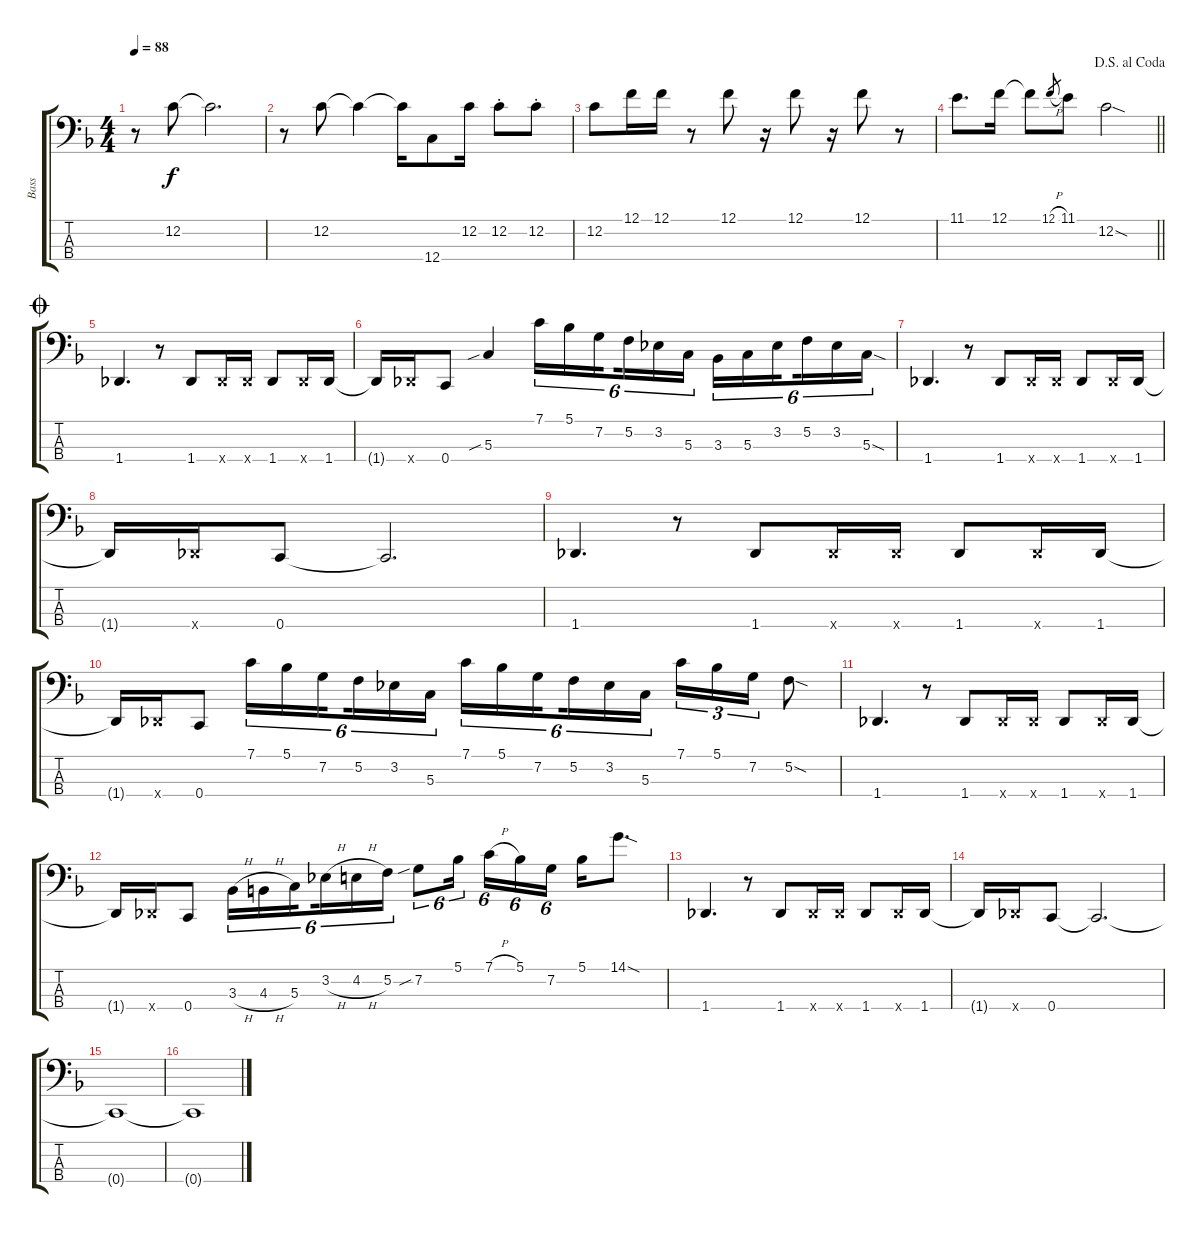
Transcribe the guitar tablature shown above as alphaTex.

\track ("Bass" "Bass") {instrument electricbasspick}
\staff {score tabs}
\tuning (F2 C2 G1 C1) {hide}
\ts (4 4)
\tempo 88
\clef f4
\ks f
r.8{dy f} 12.2.8 12.2{t}.2{d} |
r.8 12.2.8 12.2{t}.4 12.2{t}.16 12.4.8 12.2.16 12.2{st}.8 12.2{st}.8 |
12.2.8 12.1.16 12.1.16 r.8 12.1.8 r.16 12.1.8 r.16 12.1.8 r.8 |
\jump dalsegnoalcoda
\barLineRight lightlight
11.1.8{d} 12.1.16 12.1{t}.8 12.1{h}.8{gr} 11.1.8 12.2{sod}.2 |
\jump coda
1.4.4{d} r.8 1.4.8 1.4{x}.16 1.4{x}.16 1.4.8 1.4{x}.16 1.4.16 |
1.4{t}.16 1.4{x}.16 0.4.8 5.3{sib}.4 7.1.16{tu (6 4)} 5.1.16{tu (6 4)} 7.2.16{tu (6 4) beam splitsecondary} 5.2.16{tu (6 4)} 3.2.16{tu (6 4)} 5.3.16{tu (6 4)} 3.3.16{tu (6 4)} 5.3.16{tu (6 4)} 3.2.16{tu (6 4) beam splitsecondary} 5.2.16{tu (6 4)} 3.2.16{tu (6 4)} 5.3{sod}.16{tu (6 4)} |
1.4.4{d} r.8 1.4.8 1.4{x}.16 1.4{x}.16 1.4.8 1.4{x}.16 1.4.16 |
1.4{t}.16 1.4{x}.16 0.4.8 0.4{t}.2{d} |
1.4.4{d} r.8 1.4.8 1.4{x}.16 1.4{x}.16 1.4.8 1.4{x}.16 1.4.16 |
1.4{t}.16 1.4{x}.16 0.4.8 7.1.16{tu (6 4)} 5.1.16{tu (6 4)} 7.2.16{tu (6 4) beam splitsecondary} 5.2.16{tu (6 4)} 3.2.16{tu (6 4)} 5.3.16{tu (6 4)} 7.1.16{tu (6 4)} 5.1.16{tu (6 4)} 7.2.16{tu (6 4) beam splitsecondary} 5.2.16{tu (6 4)} 3.2.16{tu (6 4)} 5.3.16{tu (6 4)} 7.1.16{tu (3 2)} 5.1.16{tu (3 2)} 7.2.16{tu (3 2)} 5.2{sod}.8 |
1.4.4{d} r.8 1.4.8 1.4{x}.16 1.4{x}.16 1.4.8 1.4{x}.16 1.4.16 |
1.4{t}.16 1.4{x}.16 0.4.8 3.3{h}.16{tu (6 4)} 4.3{h}.16{tu (6 4)} 5.3.16{tu (6 4) beam splitsecondary} 3.2{h}.16{tu (6 4)} 4.2{h}.16{tu (6 4)} 5.2.16{tu (6 4)} 7.2{sib}.8{tu (6 4)} 5.1.16{tu (6 4) beam splitsecondary} 7.1{h}.16{tu (6 4)} 5.1.16{tu (6 4)} 7.2.16{tu (6 4)} 5.1.16 14.1{sod}.8{d} |
1.4.4{d} r.8 1.4.8 1.4{x}.16 1.4{x}.16 1.4.8 1.4{x}.16 1.4.16 |
1.4{t}.16 1.4{x}.16 0.4.8 0.4{t}.2{d} |
0.4{t}.1 |
0.4{t}.1
